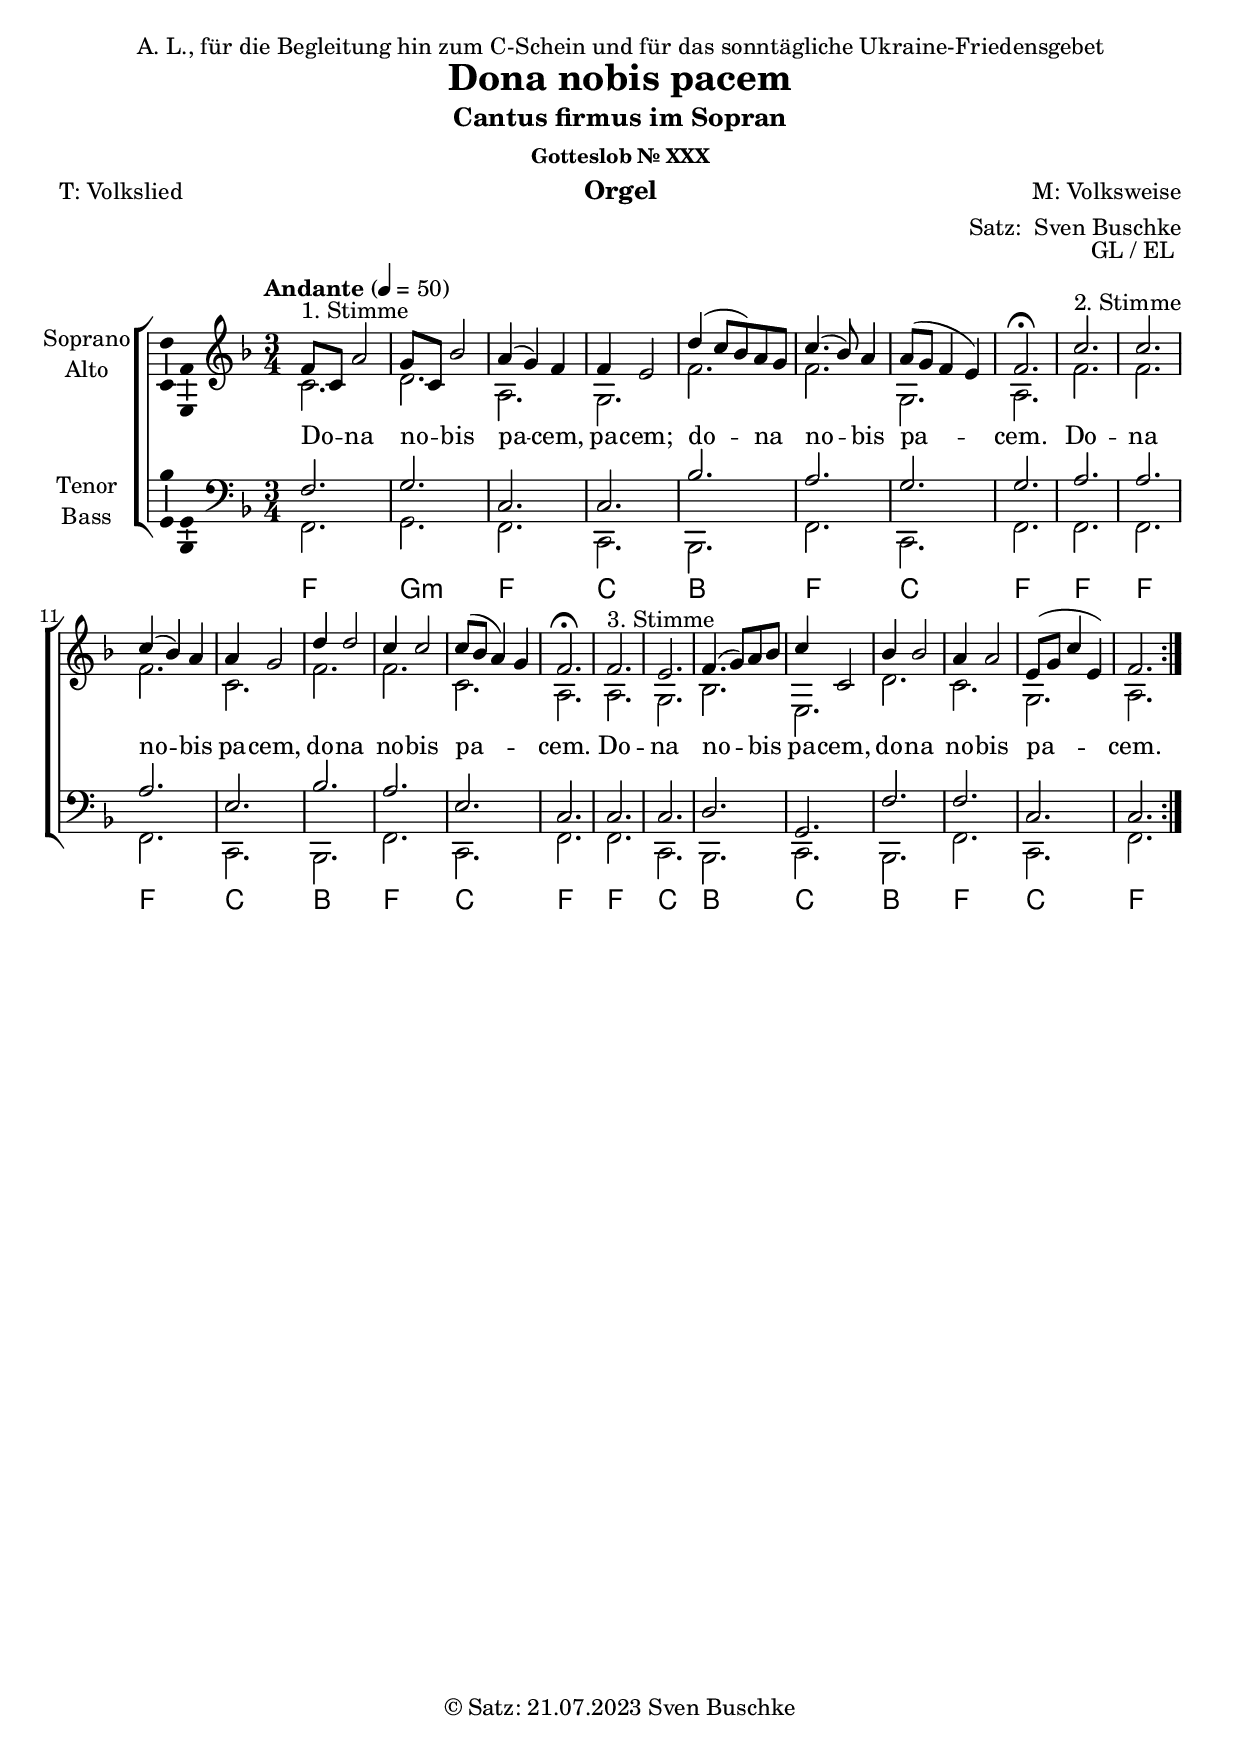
\version "2.24.1"
\language "english"

\include "predefined-guitar-fretboards.ly"

\header {
  dedication = "A. L., für die Begleitung hin zum C-Schein und für das sonntägliche Ukraine-Friedensgebet"
  title = "Dona nobis pacem"
  subsubtitle = "Gotteslob Nr. XXX"
  instrument = "Orgel"
  composer = "M: Volksweise"
  arranger = \markup { "Satz: " \with-url #"https://buschke.com" "Sven Buschke" }
  poet = "T: Volkslied"
  meter = ""
  piece = ""
  opus = "GL / EL "
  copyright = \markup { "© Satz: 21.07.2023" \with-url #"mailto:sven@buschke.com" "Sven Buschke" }
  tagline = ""
}

global = {
  \key f \major
  \time 3/4
  \tempo "Andante" 4=50
}

scoreASoprano = \relative c' {
  \global
  % Music follows here.
  \repeat volta 2 {
    f8^"1. Stimme" c a'2 g8 c, bf'2 a4(g) f f e2
    d'4(c8 bf) a g c4.(bf8) a4 a8(g f4 e) f2.\fermata
    c'2.^"2. Stimme" c c4(bf) a a g2 d'4 d2 c4 c2 c8(bf a4) g f2.\fermata
    f^"3. Stimme" e f4.(g8) a bf c4 c,2
    bf'4 bf2 a4 a2 e8(g c4 e,) f2.
  }
}

scoreAAlto = \relative c' {
  \global
  % Music follows here.
  c2. d a g f' f g, a
  f' f f c f f c a
  a g bf e, d' c g a2. 
}

scoreATenor = \relative c {
  \global
  % Music follows here.
  f2. g c, c bf' a g g
  a a a e bf' a e c
  c c d g, f' f c c2.   
}

scoreABass = \relative c, {
  \global
  % Music follows here.
  f2. g f c bf f' c f
  f f f c bf f' c f
  f c bf c bf f' c f
}

scoreAVerse = \lyricmode {
  % Lyrics follow here.
  Do -- _ na no -- _ bis pa -- cem, pa -- cem;
  do -- na _ no -- bis pa -- cem.
  Do -- na no -- bis pa -- cem,
  do -- na no -- bis pa -- _ cem.
  Do -- na no -- bis _ pa -- cem,
  do -- na no -- bis pa -- cem.
}

scoreAChordNames = \chordmode {
  \global
  \germanChords
  % Chords follow here.
  f2. g:m f c bf f c f
  f f f c bf f c f
  f c bf c bf f c f
}

scoreAFigBass = \figuremode {
  \global
  % Figures follow here.
}

scoreAChoirPart = \new ChoirStaff <<
  \new Staff \with {
    midiInstrument = "choir aahs"
    instrumentName = \markup \center-column { "Soprano" "Alto" }
  } <<
    \new Voice = "soprano" \with {
      \consists "Ambitus_engraver"
    } { \voiceOne \scoreASoprano }
    \new Voice = "alto" \with {
      \consists "Ambitus_engraver"
      \override Ambitus #'X-offset = #2.0
    } { \voiceTwo \scoreAAlto }
  >>
  \new Lyrics \with {
    \override VerticalAxisGroup #'staff-affinity = #CENTER
  } \lyricsto "soprano" \scoreAVerse
  \new Staff \with {
    midiInstrument = "choir aahs"
    instrumentName = \markup \center-column { "Tenor" "Bass" }
  } <<
    \clef bass
    \new Voice = "tenor" \with {
      \consists "Ambitus_engraver"
    } { \voiceOne \scoreATenor }
    \new Voice = "bass" \with {
      \consists "Ambitus_engraver"
      \override Ambitus #'X-offset = #2.0
    } { \voiceTwo \scoreABass }
  >>
>>

scoreAChordsPart = <<
  \new ChordNames \scoreAChordNames
%   \scoreAChordNames
%   \new FretBoards \scoreAChordNames
>>

scoreABassFiguresPart = \new FiguredBass \with {
  useBassFigureExtenders = ##t
} \scoreAFigBass

\bookpart {
  \header {
      subtitle = "Cantus firmus im Sopran"
  }
  \score {
    <<
      \scoreAChoirPart
      \scoreAChordsPart
      \scoreABassFiguresPart
    >>
    \layout { }
    \midi {
      \tempo 4=100
    }
  }
}

scoreBSoprano = \relative c'' {
  \global
  % Music follows here.
}

scoreBAlto = \relative c' {
  \global
  % Music follows here.
}

scoreBTenor = \relative c' {
  \global
  % Music follows here.
}

scoreBBass = \relative c {
  \global
  % Music follows here.
}

scoreBVerse = \lyricmode {
  % Lyrics follow here.
}

scoreBChordNames = \chordmode {
  \global
  \germanChords
  % Chords follow here.
}

scoreBFigBass = \figuremode {
  \global
  % Figures follow here.
}

scoreBChoirPart = \new ChoirStaff <<
  \new Staff \with {
    midiInstrument = "choir aahs"
    instrumentName = \markup \center-column { "Soprano" "Alto" }
  } <<
    \new Voice = "soprano" \with {
      \consists "Ambitus_engraver"
    } { \voiceOne \scoreBSoprano }
    \new Voice = "alto" \with {
      \consists "Ambitus_engraver"
      \override Ambitus #'X-offset = #2.0
    } { \voiceTwo \scoreBAlto }
  >>
  \new Lyrics \with {
    \override VerticalAxisGroup #'staff-affinity = #CENTER
  } \lyricsto "soprano" \scoreBVerse
  \new Staff \with {
    midiInstrument = "choir aahs"
    instrumentName = \markup \center-column { "Tenor" "Bass" }
  } <<
    \clef bass
    \new Voice = "tenor" \with {
      \consists "Ambitus_engraver"
    } { \voiceOne \scoreBTenor }
    \new Voice = "bass" \with {
      \consists "Ambitus_engraver"
      \override Ambitus #'X-offset = #2.0
    } { \voiceTwo \scoreBBass }
  >>
>>

scoreBChordsPart = <<
  \new ChordNames \scoreBChordNames
%   \scoreBChordNames
%   \new FretBoards \scoreBChordNames
>>

scoreBBassFiguresPart = \new FiguredBass \with {
  useBassFigureExtenders = ##t
} \scoreBFigBass

\bookpart {
  \header {
      subtitle = "Cantus firmus im Tenor"
  }
  \score {
    <<
      \scoreBChoirPart
      \scoreBChordsPart
      \scoreBBassFiguresPart
    >>
    \layout { }
    \midi {
      \tempo 4=100
    }
  }
}

scoreCSoprano = \relative c'' {
  \global
  % Music follows here.
}

scoreCAlto = \relative c' {
  \global
  % Music follows here.
}

scoreCTenor = \relative c' {
  \global
  % Music follows here.
}

scoreCBass = \relative c {
  \global
  % Music follows here.
}

scoreCVerse = \lyricmode {
  % Lyrics follow here.
}

scoreCChordNames = \chordmode {
  \global
  \germanChords
  % Chords follow here.
}

scoreCFigBass = \figuremode {
  \global
  % Figures follow here.
}

scoreCChoirPart = \new ChoirStaff <<
  \new Staff \with {
    midiInstrument = "choir aahs"
    instrumentName = \markup \center-column { "Soprano" "Alto" }
  } <<
    \new Voice = "soprano" \with {
      \consists "Ambitus_engraver"
    } { \voiceOne \scoreCSoprano }
    \new Voice = "alto" \with {
      \consists "Ambitus_engraver"
      \override Ambitus #'X-offset = #2.0
    } { \voiceTwo \scoreCAlto }
  >>
  \new Lyrics \with {
    \override VerticalAxisGroup #'staff-affinity = #CENTER
  } \lyricsto "soprano" \scoreCVerse
  \new Staff \with {
    midiInstrument = "choir aahs"
    instrumentName = \markup \center-column { "Tenor" "Bass" }
  } <<
    \clef bass
    \new Voice = "tenor" \with {
      \consists "Ambitus_engraver"
    } { \voiceOne \scoreCTenor }
    \new Voice = "bass" \with {
      \consists "Ambitus_engraver"
      \override Ambitus #'X-offset = #2.0
    } { \voiceTwo \scoreCBass }
  >>
>>

scoreCChordsPart = <<
  \new ChordNames \scoreCChordNames
%   \scoreCChordNames
%   \new FretBoards \scoreCChordNames
>>

scoreCBassFiguresPart = \new FiguredBass \with {
  useBassFigureExtenders = ##t
} \scoreCFigBass

\bookpart {
  \header {
      subtitle = "Cantus firmus im Bass"
  }
  \score {
    <<
      \scoreCChoirPart
      \scoreCChordsPart
      \scoreCBassFiguresPart
    >>
    \layout { }
    \midi {
      \tempo 4=100
    }
  }
}

scoreDSoprano = \relative c'' {
  \global
  % Music follows here.
}

scoreDAlto = \relative c' {
  \global
  % Music follows here.
}

scoreDTenor = \relative c' {
  \global
  % Music follows here.
}

scoreDBass = \relative c {
  \global
  % Music follows here.
}

scoreDVerse = \lyricmode {
  % Lyrics follow here.
}

scoreDChordNames = \chordmode {
  \global
  \germanChords
  % Chords follow here.
}

scoreDFigBass = \figuremode {
  \global
  % Figures follow here.
}

scoreDChoirPart = \new ChoirStaff <<
  \new Staff \with {
    midiInstrument = "choir aahs"
    instrumentName = \markup \center-column { "Soprano" "Alto" }
  } <<
    \new Voice = "soprano" \with {
      \consists "Ambitus_engraver"
    } { \voiceOne \scoreDSoprano }
    \new Voice = "alto" \with {
      \consists "Ambitus_engraver"
      \override Ambitus #'X-offset = #2.0
    } { \voiceTwo \scoreDAlto }
  >>
  \new Lyrics \with {
    \override VerticalAxisGroup #'staff-affinity = #CENTER
  } \lyricsto "soprano" \scoreDVerse
  \new Staff \with {
    midiInstrument = "choir aahs"
    instrumentName = \markup \center-column { "Tenor" "Bass" }
  } <<
    \clef bass
    \new Voice = "tenor" \with {
      \consists "Ambitus_engraver"
    } { \voiceOne \scoreDTenor }
    \new Voice = "bass" \with {
      \consists "Ambitus_engraver"
      \override Ambitus #'X-offset = #2.0
    } { \voiceTwo \scoreDBass }
  >>
>>

scoreDChordsPart = <<
  \new ChordNames \scoreDChordNames
%   \scoreDChordNames
%   \new FretBoards \scoreDChordNames
>>

scoreDBassFiguresPart = \new FiguredBass \with {
  useBassFigureExtenders = ##t
} \scoreDFigBass

\bookpart {
  \header {
      subtitle = "Cantus firmus im Alt"
  }
  \score {
    <<
      \scoreDChoirPart
      \scoreDChordsPart
      \scoreDBassFiguresPart
    >>
    \layout { }
    \midi {
      \tempo 4=100
    }
  }
}